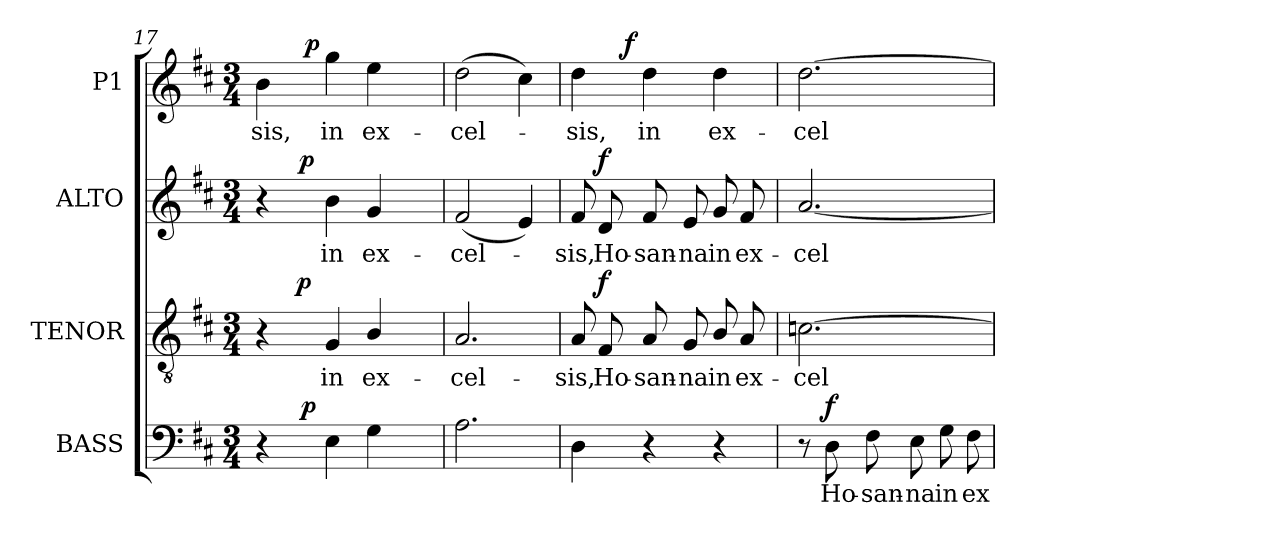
**kern	**text	**dynam	**kern	**text	**dynam	**kern	**text	**dynam	**kern	**text	**dynam
*part4	*part4	*part4	*part3	*part3	*part3	*part2	*part2	*part2	*part1	*part1	*part1
*staff4	*staff4	*staff4	*staff3	*staff3	*staff3	*staff2	*staff2	*staff2	*staff1	*staff1	*staff1
*I"BASS	*	*	*I"TENOR	*	*	*I"ALTO	*	*	*I"P1	*	*
*clefF4	*	*	*clefGv2	*	*	*clefG2	*	*	*clefG2	*	*
*	*	*	*ITrd7c12	*	*	*	*	*	*	*	*
*k[f#c#]	*	*	*k[f#c#]	*	*	*k[f#c#]	*	*	*k[f#c#]	*	*
*D:	*	*	*D:	*	*	*D:	*	*	*D:	*	*
*M3/4	*	*	*M3/4	*	*	*M3/4	*	*	*M3/4	*	*
=17	=17	=17	=17	=17	=17	=17	=17	=17	=17	=17	=17
!	!	!	!	!	!	!	!	!	!	!LO:LY:b:color=#000000	!
*^	*	*	*^	*	*	*^	*	*	*^	*	*
4r	8ryy	.	.	4r	8ryy	.	.	4r	8ryy	.	.	4bi\	8ryy	-sis,	.
.	32ryy	.	.	.	32ryy	.	.	.	32ryy	.	.	.	32ryy	.	.
.	256..ryy	.	.	.	512ryy	.	.	.	256ryy	.	.	.	128ryy	.	.
.	.	.	.	.	2ryy	.	p	.	.	.	.	.	.	.	.
.	.	.	.	.	.	.	.	.	1024ryy	.	.	.	.	.	.
.	.	.	.	.	.	.	.	.	2ryy	.	p	.	.	.	.
.	2ryy	.	p	.	.	.	.	.	.	.	.	.	.	.	.
.	.	.	.	.	.	.	.	.	.	.	.	.	512.ryy	.	.
.	.	.	.	.	.	.	.	.	.	.	.	.	2ryy	.	p
!	!	!	!	!	!	!LO:LY:b:color=#000000	!	!	!	!	!	!	!	!	!
!	!	!	!	!	!	!	!	!	!	!LO:LY:b:color=#000000	!	!	!	!	!
!	!	!	!	!	!	!	!	!	!	!	!	!	!	!LO:LY:b:color=#000000	!
4Ei\	.	.	.	4GGi/	.	in	.	4bi\	.	in	.	4ggi\	.	in	.
!	!	!	!	!	!	!LO:LY:b:color=#000000	!	!	!	!	!	!	!	!	!
!	!	!	!	!	!	!	!	!	!	!LO:LY:b:color=#000000	!	!	!	!	!
!	!	!	!	!	!	!	!	!	!	!	!	!	!	!LO:LY:b:color=#000000	!
4Gi\	.	.	.	4BBi/	.	ex-	.	4gi/	.	ex-	.	4eei\	.	ex-	.
.	.	.	.	.	16ryy	.	.	.	.	.	.	.	.	.	.
.	.	.	.	.	.	.	.	.	16ryy	.	.	.	.	.	.
.	16ryy	.	.	.	.	.	.	.	.	.	.	.	.	.	.
.	.	.	.	.	.	.	.	.	.	.	.	.	16ryy	.	.
.	.	.	.	.	64...ryy	.	.	.	.	.	.	.	.	.	.
.	.	.	.	.	.	.	.	.	64ryy	.	.	.	.	.	.
.	64ryy	.	.	.	.	.	.	.	.	.	.	.	.	.	.
.	.	.	.	.	.	.	.	.	.	.	.	.	64ryy	.	.
.	.	.	.	.	.	.	.	.	128ryy	.	.	.	.	.	.
.	128ryy	.	.	.	.	.	.	.	.	.	.	.	.	.	.
.	.	.	.	.	.	.	.	.	.	.	.	.	256ryy	.	.
.	.	.	.	.	.	.	.	.	512.ryy	.	.	.	.	.	.
.	1024ryy	.	.	.	.	.	.	.	.	.	.	.	1024ryy	.	.
*v	*v	*	*	*	*	*	*	*v	*v	*	*	*v	*v	*	*
*	*	*	*v	*v	*	*	*	*	*	*	*	*
=18	=18	=18	=18	=18	=18	=18	=18	=18	=18	=18	=18
*^	*	*	*^	*	*	*^	*	*	*^	*	*
!	!	!	!	!	!	!LO:LY:b:color=#000000	!	!	!	!	!	!	!	!	!
*v	*v	*	*	*	*	*	*	*v	*v	*	*	*v	*v	*	*
*	*	*	*v	*v	*	*	*	*	*	*	*	*
*^	*	*	*^	*	*	*^	*	*	*^	*	*
!	!	!	!	!	!	!	!	!	!	!LO:LY:b:color=#000000	!	!	!	!	!
*v	*v	*	*	*	*	*	*	*v	*v	*	*	*v	*v	*	*
*	*	*	*v	*v	*	*	*	*	*	*	*	*
*^	*	*	*^	*	*	*^	*	*	*^	*	*
!	!	!	!	!	!	!	!	!	!	!	!	!LO:TX:a:t=HOSANNA / AGNUS DEI	!	!	!
!	!	!	!	!	!	!	!	!	!	!	!	!	!	!LO:LY:b:color=#000000	!
*v	*v	*	*	*	*	*	*	*v	*v	*	*	*v	*v	*	*
*	*	*	*v	*v	*	*	*	*	*	*	*	*
2.Ai\	.	.	2.AAi/	-cel-	.	(2f#i/	-cel-	.	(2ddi\	-cel-	.
.	.	.	.	.	.	4ei/)	.	.	4cc#i\)	.	.
=19	=19	=19	=19	=19	=19	=19	=19	=19	=19	=19	=19
!	!	!	!	!LO:LY:b:color=#000000	!	!	!	!	!	!	!
!	!	!	!	!	!	!	!LO:LY:b:color=#000000	!	!	!	!
!	!	!	!	!	!	!	!	!	!	!LO:LY:b:color=#000000	!
*	*	*	*	*	*	*	*	*	*^	*	*
4Di\	.	.	8AAi/	-sis,	.	8f#i/	-sis,	.	4ddi\	8ryy	-sis,	.
!	!	!	!	!LO:LY:b:color=#000000	!	!	!	!	!	!	!	!
!	!	!	!	!	!	!	!LO:LY:b:color=#000000	!	!	!	!	!
.	.	.	8FF#i/	Ho-	f	8di/	Ho-	f	.	32ryy	.	.
.	.	.	.	.	.	.	.	.	.	64ryy	.	.
.	.	.	.	.	.	.	.	.	.	128...ryy	.	.
.	.	.	.	.	.	.	.	.	.	2ryy	.	f
!	!	!	!	!LO:LY:b:color=#000000	!	!	!	!	!	!	!	!
!	!	!	!	!	!	!	!LO:LY:b:color=#000000	!	!	!	!	!
!	!	!	!	!	!	!	!	!	!	!	!LO:LY:b:color=#000000	!
4r	.	.	8AAi/	-san-	.	8f#i/	-san-	.	4ddi\	.	in	.
!	!	!	!	!LO:LY:b:color=#000000	!	!	!	!	!	!	!	!
!	!	!	!	!	!	!	!LO:LY:b:color=#000000	!	!	!	!	!
.	.	.	8GGi/	-na	.	8ei/	-na	.	.	.	.	.
!	!	!	!	!LO:LY:b:color=#000000	!	!	!	!	!	!	!	!
!	!	!	!	!	!	!	!LO:LY:b:color=#000000	!	!	!	!	!
!	!	!	!	!	!	!	!	!	!	!	!LO:LY:b:color=#000000	!
4r	.	.	8BBi/	in	.	8gi/	in	.	4ddi\	.	ex-	.
!	!	!	!	!LO:LY:b:color=#000000	!	!	!	!	!	!	!	!
!	!	!	!	!	!	!	!LO:LY:b:color=#000000	!	!	!	!	!
.	.	.	8AAi/	ex-	.	8f#i/	ex-	.	.	.	.	.
.	.	.	.	.	.	.	.	.	.	16ryy	.	.
.	.	.	.	.	.	.	.	.	.	1024ryy	.	.
*	*	*	*	*	*	*	*	*	*v	*v	*	*
=20	=20	=20	=20	=20	=20	=20	=20	=20	=20	=20	=20
*	*	*	*	*	*	*	*	*	*^	*	*
!	!	!	!	!LO:LY:b:color=#000000	!	!	!	!	!	!	!	!
*	*	*	*	*	*	*	*	*	*v	*v	*	*
*	*	*	*	*	*	*	*	*	*^	*	*
!	!	!	!	!	!	!	!LO:LY:b:color=#000000	!	!	!	!	!
*	*	*	*	*	*	*	*	*	*v	*v	*	*
*	*	*	*	*	*	*	*	*	*^	*	*
!	!	!	!	!	!	!	!	!	!	!	!LO:LY:b:color=#000000	!
*	*	*	*	*	*	*	*	*	*v	*v	*	*
8r	.	.	[2.Cni\	-cel-	.	[2.ai/	-cel	.	[2.ddi\	-cel-	.
!	!LO:LY:b:color=#000000	!	!	!	!	!	!	!	!	!	!
8Di\	Ho-	f	.	.	.	.	.	.	.	.	.
!	!LO:LY:b:color=#000000	!	!	!	!	!	!	!	!	!	!
8F#i\	-san-	.	.	.	.	.	.	.	.	.	.
!	!LO:LY:b:color=#000000	!	!	!	!	!	!	!	!	!	!
8Ei\	-na	.	.	.	.	.	.	.	.	.	.
!	!LO:LY:b:color=#000000	!	!	!	!	!	!	!	!	!	!
8Gi\	in	.	.	.	.	.	.	.	.	.	.
!	!LO:LY:b:color=#000000	!	!	!	!	!	!	!	!	!	!
8F#i\	ex-	.	.	.	.	.	.	.	.	.	.
=	=	=	=	=	=	=	=	=	=	=	=
*-	*-	*-	*-	*-	*-	*-	*-	*-	*-	*-	*-
